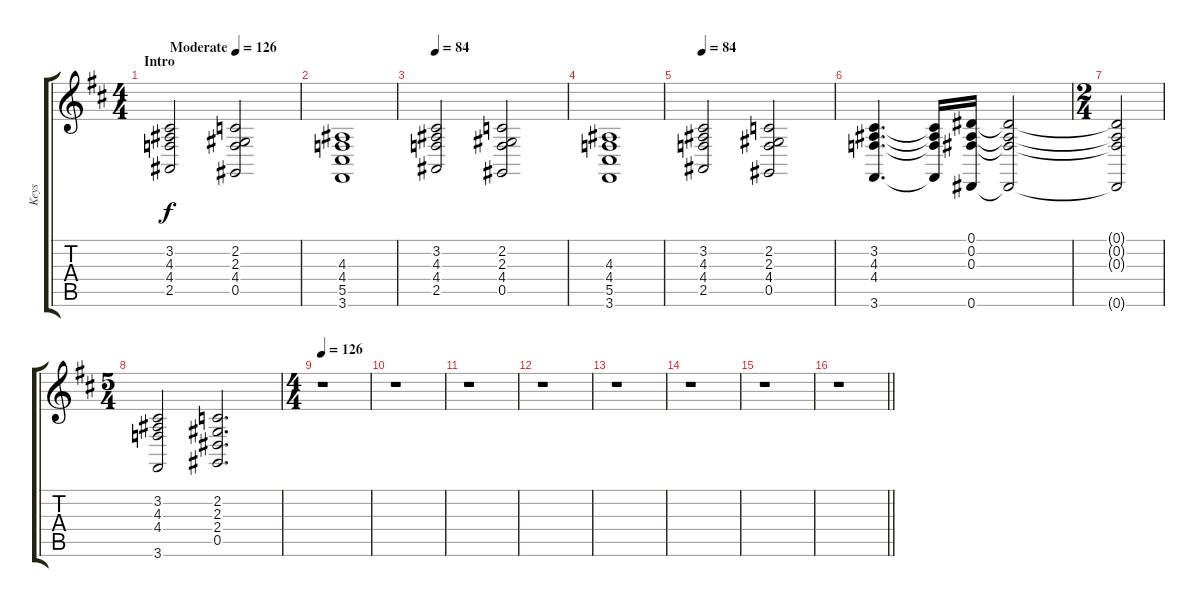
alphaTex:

\track ("Keys" "Keys") {instrument stringensemble1}
\staff {score tabs}
\tuning (Eb4 Bb3 Gb3 Db3 Ab2 Eb2) {hide}
\ts (4 4)
\section ("" "Intro")
\tempo (126 "Moderate")
\tempo 84
\tempo (126 "Moderate")
\clef g2
\ks d
(3.2 4.3 4.4 2.5).2{dy f instrument stringensemble1} (2.2 2.3 4.4 0.5).2 |
(4.3 4.4 5.5 3.6).1 |
\tempo 84
(3.2 4.3 4.4 2.5).2 (2.2 2.3 4.4 0.5).2 |
(4.3 4.4 5.5 3.6).1 |
\tempo 84
(3.2 4.3 4.4 2.5).2 (2.2 2.3 4.4 0.5).2 |
(3.2 4.3 4.4 3.6).4{d} (3.2{t} 4.3{t} 4.4{t} 3.6{t}).16 (0.1 0.2 0.3 0.6).16 (0.1{t} 0.2{t} 0.3{t} 0.6{t}).2 |
\ts (2 4)
(0.1{t} 0.2{t} 0.3{t} 0.6{t}).2 |
\ts (5 4)
(3.2 4.3 4.4 3.6).2 (2.2 2.3 2.4 0.5).2{d} |
\ts (4 4)
\tempo 126
r.1 |
r.1 |
r.1 |
r.1 |
r.1 |
r.1 |
r.1 |
\barLineRight lightlight
r.1
